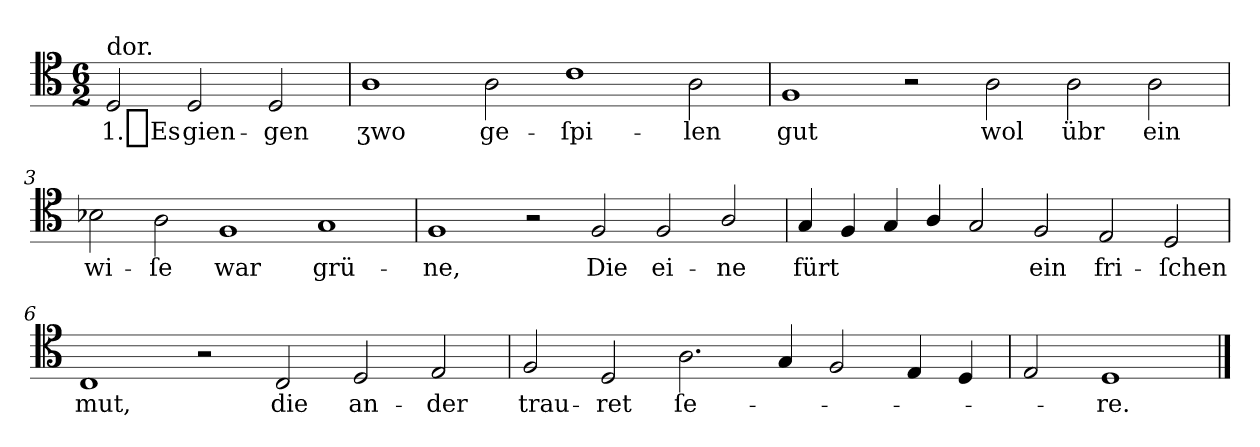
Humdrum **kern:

**kern	**text
*part1	*part1
*staff1	*staff1
*clefC4	*
*k[]	*
*D:dor	*
*M6/2	*
=	=
!LO:TX:a:t=dor.	!
2D	1._Es
2D	gien-
2D	-gen
=1	=1
1A	ʒwo
2A	ge-
1c	-ſpi-
2A	-len
=2	=2
1F	gut
2r	.
2A	wol
2A	übr
2A	ein
=3	=3
2B-X	wi-
2A	-ſe
1F	war
1G	grü-
=4	=4
1F	-ne,
2r	.
2F	Die
2F	ei-
2A/	-ne
=5	=5
4G	fürt
4F	--
4G	.
4A/	.
2G	.
2F	ein
2E	fri-
2D	-ſchen
=6	=6
1C	mut,
2r	.
2C	die
2D	an-
2E	-der
=7	=7
2F	trau-
2D	-ret
2.A	ſe-
4G	.
2F	.
4E	.
4D	.
=8	=8
2E	.
1D/	-re.
==	==
*-	*-
